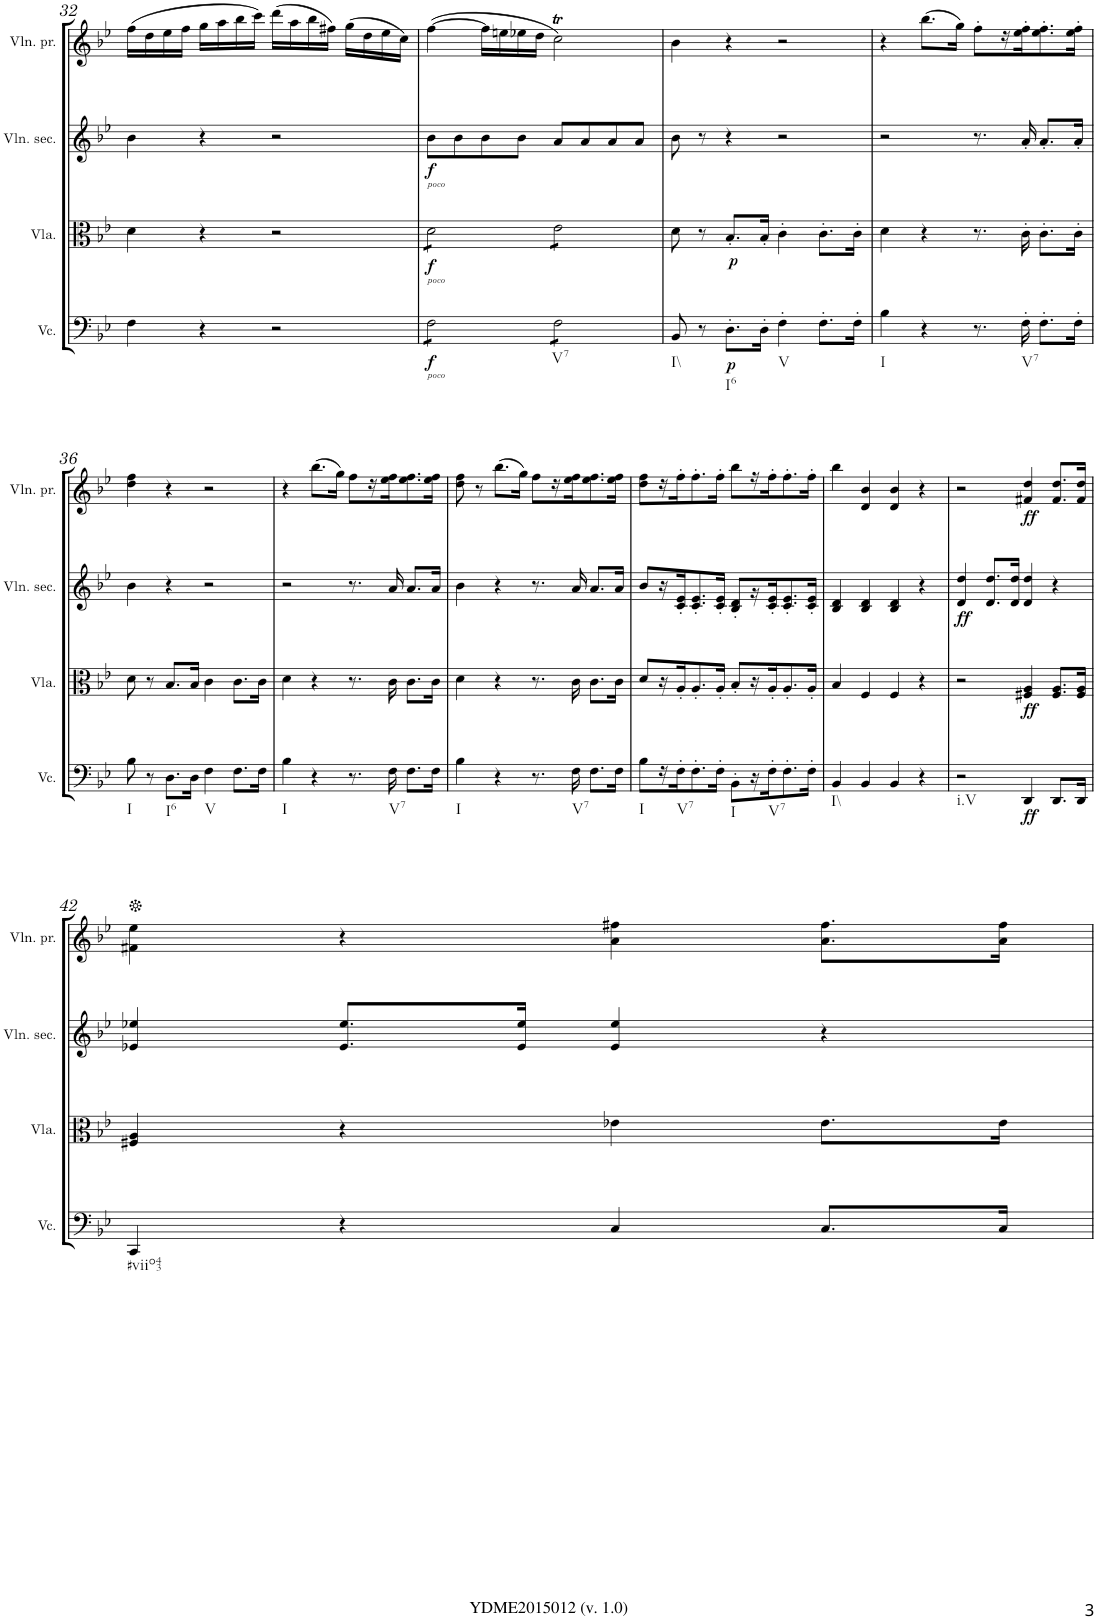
**kern	**dynam	**kern	**dynam	**kern	**dynam	**kern	**dynam
*part4	*part4	*part3	*part3	*part2	*part2	*part1	*part1
*staff4	*staff4	*staff3	*staff3	*staff2	*staff2	*staff1	*staff1
*I"Violoncelle	*	*I"Viola	*	*I"Violino secondo	*	*I"Violino primo	*
*I'Vc.	*	*I'Vla.	*	*I'Vln. sec.	*	*I'Vln. pr.	*
!!LO:PB:g=z
*clefF4	*	*clefC3	*	*clefG2	*	*clefG2	*
*k[b-e-]	*	*k[b-e-]	*	*k[b-e-]	*	*k[b-e-]	*
*B-:	*	*B-:	*	*B-:	*	*B-:	*
*M2/2	*	*M2/2	*	*M2/2	*	*M2/2	*
*met(c|)	*	*met(c|)	*	*met(c|)	*	*met(c|)	*
=32	=32	=32	=32	=32	=32	=32	=32
4F\	.	4d\	.	4b-\	.	(>16ff\LL	.
.	.	.	.	.	.	16dd\	.
.	.	.	.	.	.	16ee-\	.
.	.	.	.	.	.	16ff\JJ	.
4r	.	4r	.	4r	.	16gg\LL	.
.	.	.	.	.	.	16aa\	.
.	.	.	.	.	.	16bb-\	.
.	.	.	.	.	.	16ccc\JJ)	.
2r	.	2r	.	2r	.	(>16ddd\LL	.
.	.	.	.	.	.	16aa\	.
.	.	.	.	.	.	16bb-\	.
.	.	.	.	.	.	16ff#X\JJ)	.
.	.	.	.	.	.	(>16gg\LL	.
.	.	.	.	.	.	16dd\	.
.	.	.	.	.	.	16ee-\	.
.	.	.	.	.	.	16cc\JJ)	.
=33	=33	=33	=33	=33	=33	=33	=33
!	!	!	!	!LO:TX:b:i:t=poco	!	!	!
!	!	!LO:TX:b:i:t=poco	!	!	!	!	!
!LO:TX:b:i:t=poco	!	!	!	!	!	!	!
!	!LO:DY:b	!	!LO:DY:b	!	!LO:DY:b	!	!
*tremolo	*	*	*	*	*	*	*
*	*	*tremolo	*	*	*	*	*
8F\L	f	8d\L	f	8b-\L	f	(>[4ff\	.
8F\	.	8d\	.	8b-\	.	.	.
8F\	.	8d\	.	8b-\	.	16ff\LL]	.
.	.	.	.	.	.	16een\	.
8F\J	.	8d\J	.	8b-\J	.	16ee-X\	.
.	.	.	.	.	.	16dd\JJ	.
!LO:TX:b:t=V7	!	!	!	!	!	!	!
8F\L	.	8e-\L	.	8a/L	.	2ccT\)	.
8F\	.	8e-\	.	8a/	.	.	.
8F\	.	8e-\	.	8a/	.	.	.
8F\J	.	8e-\J	.	8a/J	.	.	.
*	*	*Xtremolo	*	*	*	*	*
*Xtremolo	*	*	*	*	*	*	*
=34	=34	=34	=34	=34	=34	=34	=34
!LO:TX:b:t=I\\	!	!	!	!	!	!	!
8BB-/	.	8d\	.	8b-\	.	4b-\	.
8r	.	8r	.	8r	.	.	.
!LO:TX:b:t=I6	!	!	!	!	!	!	!
!	!LO:DY:b	!	!LO:DY:b	!	!	!	!
8.D'\L	p	8.B-'/L	p	4r	.	4r	.
16D'\Jk	.	16B-'/Jk	.	.	.	.	.
!LO:TX:b:t=V	!	!	!	!	!	!	!
4F'\	.	4c'\	.	2r	.	2r	.
8.F'\L	.	8.c'\L	.	.	.	.	.
16F'\Jk	.	16c'\Jk	.	.	.	.	.
=35	=35	=35	=35	=35	=35	=35	=35
!LO:TX:b:t=I	!	!	!	!	!	!	!
4B-\	.	4d\	.	2r	.	4r	.
4r	.	4r	.	.	.	(>8.bb-\L	.
.	.	.	.	.	.	16gg\Jk)	.
8.r	.	8.r	.	8.r	.	8ff'\L	.
.	.	.	.	.	.	16r	.
!LO:TX:b:t=V7	!	!	!	!	!	!	!
16F'\	.	16c'\	.	16a'/	.	16ee-\' 16ff\'J	.
8.F'\L	.	8.c'\L	.	8.a'/L	.	8.ee-\' 8.ff\'	.
16F'\Jk	.	16c'\Jk	.	16a'/Jk	.	16ee-\' 16ff\'Jk	.
!!LO:LB:g=z
=36	=36	=36	=36	=36	=36	=36	=36
!LO:TX:b:t=I	!	!	!	!	!	!	!
8B-\	.	8d\	.	4b-\	.	4dd\ 4ff\	.
8r	.	8r	.	.	.	.	.
!LO:TX:b:t=I6	!	!	!	!	!	!	!
8.D\L	.	8.B-/L	.	4r	.	4r	.
16D\Jk	.	16B-/Jk	.	.	.	.	.
!LO:TX:b:t=V	!	!	!	!	!	!	!
4F\	.	4c\	.	2r	.	2r	.
8.F\L	.	8.c\L	.	.	.	.	.
16F\Jk	.	16c\Jk	.	.	.	.	.
=37	=37	=37	=37	=37	=37	=37	=37
!LO:TX:b:t=I	!	!	!	!	!	!	!
4B-\	.	4d\	.	2r	.	4r	.
4r	.	4r	.	.	.	(>8.bb-\L	.
.	.	.	.	.	.	16gg\Jk)	.
8.r	.	8.r	.	8.r	.	8ff\L	.
.	.	.	.	.	.	16r	.
!LO:TX:b:t=V7	!	!	!	!	!	!	!
16F\	.	16c\	.	16a/	.	16ee-\ 16ff\J	.
8.F\L	.	8.c\L	.	8.a/L	.	8.ee-\ 8.ff\	.
16F\Jk	.	16c\Jk	.	16a/Jk	.	16ee-\ 16ff\Jk	.
=38	=38	=38	=38	=38	=38	=38	=38
!LO:TX:b:t=I	!	!	!	!	!	!	!
4B-\	.	4d\	.	4b-\	.	8dd\ 8ff\	.
.	.	.	.	.	.	8r	.
4r	.	4r	.	4r	.	(>8.bb-\L	.
.	.	.	.	.	.	16gg\Jk)	.
8.r	.	8.r	.	8.r	.	8ff\L	.
.	.	.	.	.	.	16r	.
!LO:TX:b:t=V7	!	!	!	!	!	!	!
16F\	.	16c\	.	16a/	.	16ee-\ 16ff\J	.
8.F\L	.	8.c\L	.	8.a/L	.	8.ee-\ 8.ff\	.
16F\Jk	.	16c\Jk	.	16a/Jk	.	16ee-\ 16ff\Jk	.
=39	=39	=39	=39	=39	=39	=39	=39
!LO:TX:b:t=I	!	!	!	!	!	!	!
8B-\L	.	8d/L	.	8b-/L	.	8dd\ 8ff\L	.
16r	.	16r	.	16r	.	16r	.
!LO:TX:b:t=V7	!	!	!	!	!	!	!
16F'\J	.	16A'/J	.	16c/' 16e-/'J	.	16ff'\J	.
8.F'\	.	8.A'/	.	8.c/' 8.e-/'	.	8.ff'\	.
16F'\Jk	.	16A'/Jk	.	16c/' 16e-/'Jk	.	16ff'\Jk	.
!LO:TX:b:t=I	!	!	!	!	!	!	!
8BB-'\L	.	8B-'/L	.	8B-/' 8d/'L	.	8bb-\L	.
16r	.	16r	.	16r	.	16r	.
!LO:TX:b:t=V7	!	!	!	!	!	!	!
16F'\J	.	16A'/J	.	16c/' 16e-/'J	.	16ff'\J	.
8.F'\	.	8.A'/	.	8.c/' 8.e-/'	.	8.ff'\	.
16F'\Jk	.	16A'/Jk	.	16c/' 16e-/'Jk	.	16ff'\Jk	.
=40	=40	=40	=40	=40	=40	=40	=40
!LO:TX:b:t=I\\	!	!	!	!	!	!	!
4BB-/	.	4B-/	.	4B-/ 4d/	.	4bb-\	.
4BB-/	.	4F/	.	4B-/ 4d/	.	4d/ 4b-/	.
4BB-/	.	4F/	.	4B-/ 4d/	.	4d/ 4b-/	.
4r	.	4r	.	4r	.	4r	.
=41	=41	=41	=41	=41	=41	=41	=41
!LO:TX:b:t=i.V	!	!	!	!	!	!	!
!	!	!	!	!	!LO:DY:b	!	!
2r	.	2r	.	4d/ 4dd/	ff	2r	.
.	.	.	.	8.d/ 8.dd/L	.	.	.
.	.	.	.	16d/ 16dd/Jk	.	.	.
!	!LO:DY:b	!	!LO:DY:b	!	!	!	!LO:DY:b
4DD/	ff	4F#X/ 4A/	ff	4d/ 4dd/	.	4f#X/ 4dd/	ff
8.DD/L	.	8.F#/ 8.A/L	.	4r	.	8.f#/ 8.dd/L	.
16DD/Jk	.	16F#/ 16A/Jk	.	.	.	16f#/ 16dd/Jk	.
!!LO:LB:g=z
=42	=42	=42	=42	=42	=42	=42	=42
!LO:TX:b:t=#viio43	!	!	!	!	!	!	!
4CC/	.	4F#X/ 4A/	.	4e-X/ 4ee-X/	.	4f#X\ 4ee-\	.
4r	.	4r	.	8.e-/ 8.ee-/L	.	4r	.
.	.	.	.	16e-/ 16ee-/Jk	.	.	.
4C/	.	4e-X\	.	4e-/ 4ee-/	.	4a\ 4ff#X\	.
8.C/L	.	8.e-\L	.	4r	.	8.a\ 8.ff#\L	.
16C/Jk	.	16e-\Jk	.	.	.	16a\ 16ff#\Jk	.
=	=	=	=	=	=	=	=
*-	*-	*-	*-	*-	*-	*-	*-
